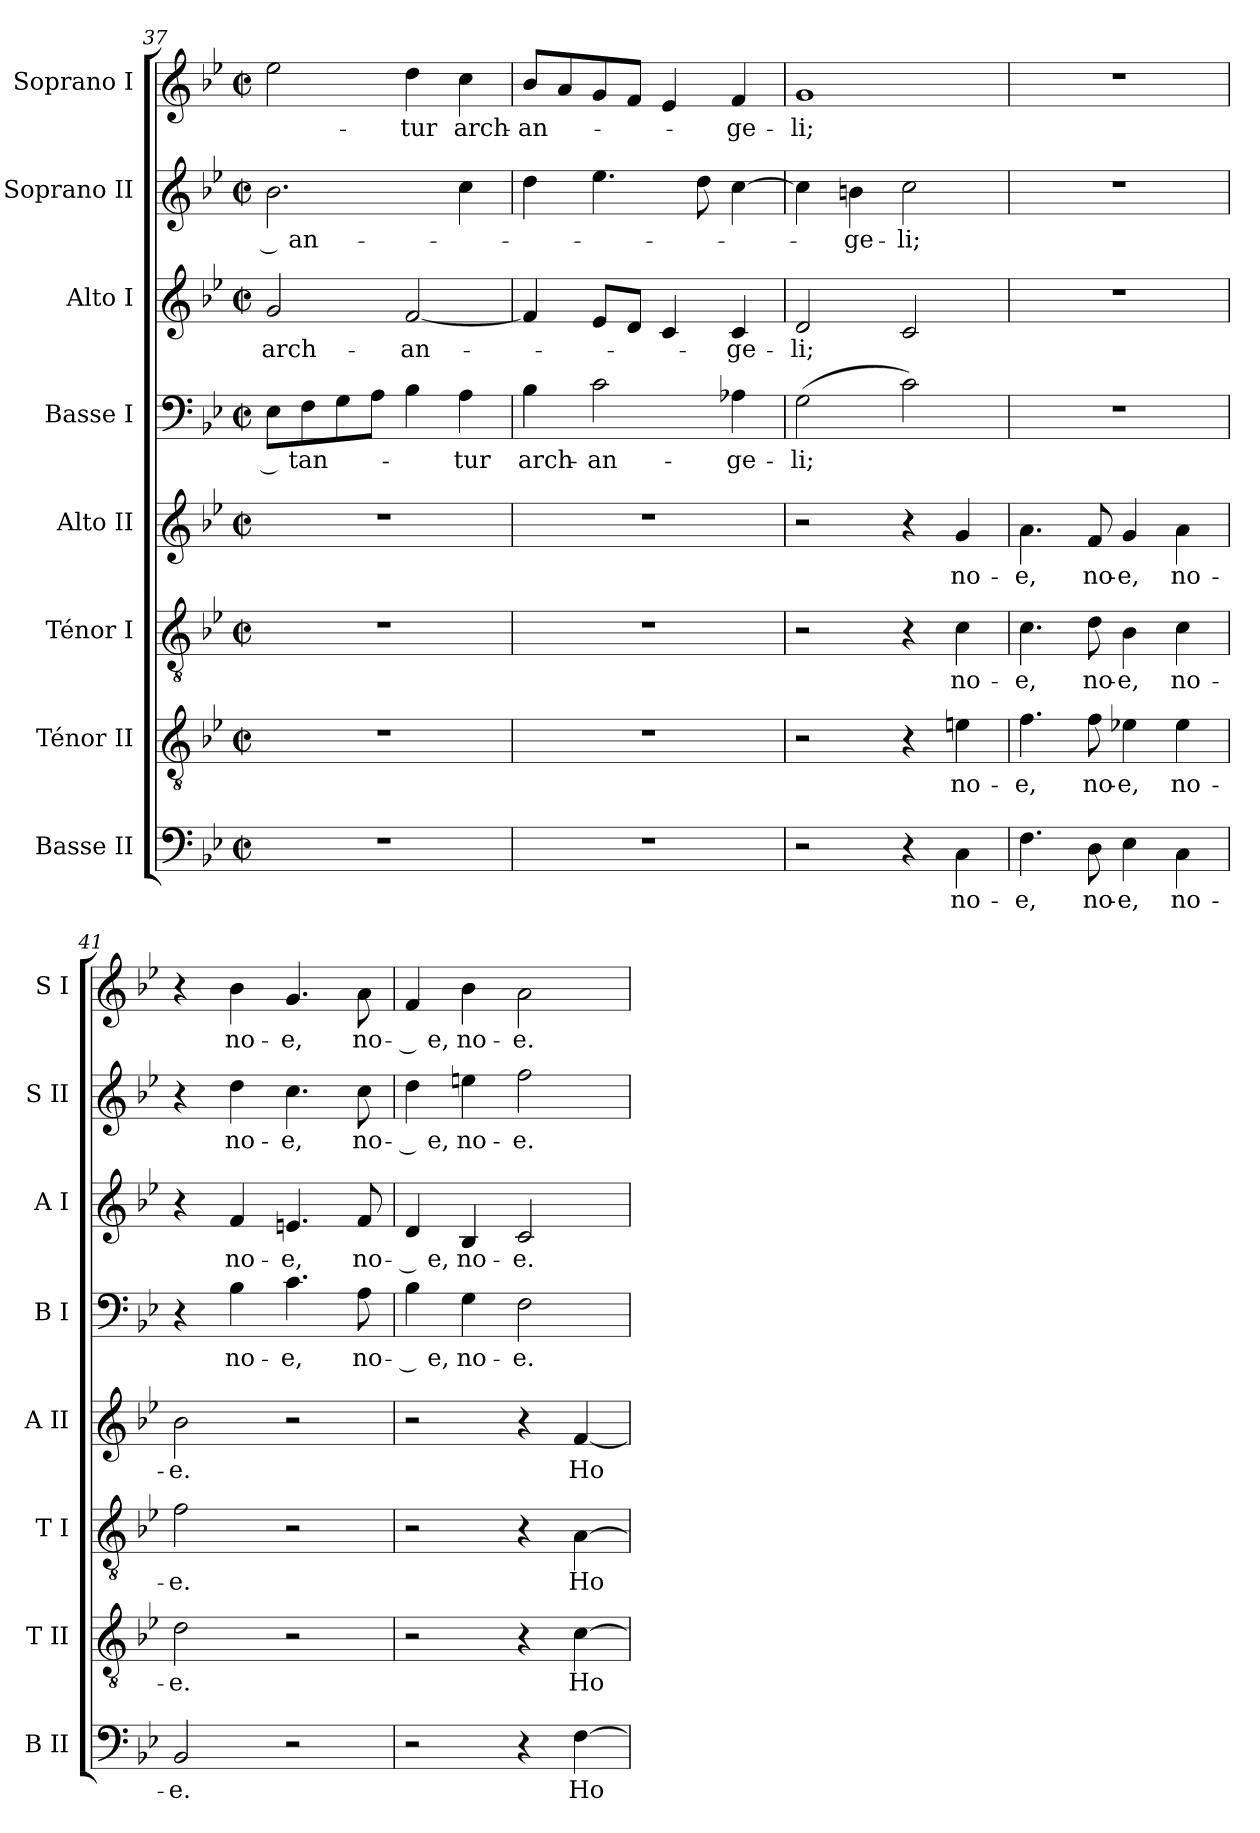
**kern	**text	**kern	**text	**kern	**text	**kern	**text	**kern	**text	**kern	**text	**kern	**text	**kern	**text
*part8	*part8	*part7	*part7	*part6	*part6	*part5	*part5	*part4	*part4	*part3	*part3	*part2	*part2	*part1	*part1
*staff8	*staff8	*staff7	*staff7	*staff6	*staff6	*staff5	*staff5	*staff4	*staff4	*staff3	*staff3	*staff2	*staff2	*staff1	*staff1
*I"Basse II	*	*I"Ténor II	*	*I"Ténor I	*	*I"Alto II	*	*I"Basse I	*	*I"Alto I	*	*I"Soprano II	*	*I"Soprano I	*
*I'B II	*	*I'T II	*	*I'T I	*	*I'A II	*	*I'B I	*	*I'A I	*	*I'S II	*	*I'S I	*
!!LO:PB:g=z
*clefF4	*	*clefGv2	*	*clefGv2	*	*clefG2	*	*clefF4	*	*clefG2	*	*clefG2	*	*clefG2	*
*k[b-e-]	*	*k[b-e-]	*	*k[b-e-]	*	*k[b-e-]	*	*k[b-e-]	*	*k[b-e-]	*	*k[b-e-]	*	*k[b-e-]	*
*M2/2	*	*M2/2	*	*M2/2	*	*M2/2	*	*M2/2	*	*M2/2	*	*M2/2	*	*M2/2	*
*met(c|)	*	*met(c|)	*	*met(c|)	*	*met(c|)	*	*met(c|)	*	*met(c|)	*	*met(c|)	*	*met(c|)	*
=37	=37	=37	=37	=37	=37	=37	=37	=37	=37	=37	=37	=37	=37	=37	=37
!	!	!	!	!	!	!	!	!	!LO:LY:b	!	!LO:LY:b	!	!LO:LY:b	!	!LO:LY:b
1r	.	1r	.	1r	.	1r	.	8E-\L	­ tan-	2g/	arch-	2.b-\	­ an-	2ee-\	-­-
.	.	.	.	.	.	.	.	8F\	.	.	.	.	.	.	.
.	.	.	.	.	.	.	.	8G\	.	.	.	.	.	.	.
.	.	.	.	.	.	.	.	8A\J	.	.	.	.	.	.	.
!	!	!	!	!	!	!	!	!	!	!	!LO:LY:b	!	!	!	!LO:LY:b
.	.	.	.	.	.	.	.	4B-\	.	[2f/	-an-	.	.	4dd\	-tur
!	!	!	!	!	!	!	!	!	!LO:LY:b	!	!	!	!	!	!LO:LY:b
.	.	.	.	.	.	.	.	4A\	-tur	.	.	4cc\	.	4cc\	arch-
=38	=38	=38	=38	=38	=38	=38	=38	=38	=38	=38	=38	=38	=38	=38	=38
!	!	!	!	!	!	!	!	!	!LO:LY:b	!	!	!	!	!	!LO:LY:b
1r	.	1r	.	1r	.	1r	.	4B-\	arch-	4f/]	.	4dd\	.	8b-/L	-an-
.	.	.	.	.	.	.	.	.	.	.	.	.	.	8a/	.
!	!	!	!	!	!	!	!	!	!LO:LY:b	!	!	!	!	!	!
.	.	.	.	.	.	.	.	2c\	-an-	8e-/L	.	4.ee-\	.	8g/	.
.	.	.	.	.	.	.	.	.	.	8d/J	.	.	.	8f/J	.
.	.	.	.	.	.	.	.	.	.	4c/	.	.	.	4e-/	.
.	.	.	.	.	.	.	.	.	.	.	.	8dd\	.	.	.
!	!	!	!	!	!	!	!	!	!LO:LY:b	!	!LO:LY:b	!	!	!	!LO:LY:b
.	.	.	.	.	.	.	.	4A-X\	-ge-	4c/	-ge-	[4cc\	.	4f/	-ge-
=39	=39	=39	=39	=39	=39	=39	=39	=39	=39	=39	=39	=39	=39	=39	=39
!	!	!	!	!	!	!	!	!	!LO:LY:b	!	!LO:LY:b	!	!	!	!LO:LY:b
2r	.	2r	.	2r	.	2r	.	(>2G\	-li;	2d/	-li;	4cc\]	.	1g	-li;
!	!	!	!	!	!	!	!	!	!	!	!	!	!LO:LY:b	!	!
.	.	.	.	.	.	.	.	.	.	.	.	4bn\	-ge-	.	.
!	!	!	!	!	!	!	!	!	!	!	!	!	!LO:LY:b	!	!
4r	.	4r	.	4r	.	4r	.	2c\)	.	2c/	.	2cc\	-li;	.	.
!	!LO:LY:b	!	!LO:LY:b	!	!LO:LY:b	!	!LO:LY:b	!	!	!	!	!	!	!	!
4C\	no-	4en\	no-	4c\	no-	4g/	no-	.	.	.	.	.	.	.	.
=40	=40	=40	=40	=40	=40	=40	=40	=40	=40	=40	=40	=40	=40	=40	=40
!	!LO:LY:b	!	!LO:LY:b	!	!LO:LY:b	!	!LO:LY:b	!	!	!	!	!	!	!	!
4.F\	-e,	4.f\	-e,	4.c\	-e,	4.a\	-e,	1r	.	1r	.	1r	.	1r	.
!	!LO:LY:b	!	!LO:LY:b	!	!LO:LY:b	!	!LO:LY:b	!	!	!	!	!	!	!	!
8D\	no-	8f\	no-	8d\	no-	8f/	no-	.	.	.	.	.	.	.	.
!	!LO:LY:b	!	!LO:LY:b	!	!LO:LY:b	!	!LO:LY:b	!	!	!	!	!	!	!	!
4E-\	-e,	4e-X\	-e,	4B-\	-e,	4g/	-e,	.	.	.	.	.	.	.	.
!	!LO:LY:b	!	!LO:LY:b	!	!LO:LY:b	!	!LO:LY:b	!	!	!	!	!	!	!	!
4C\	no-	4e-\	no-	4c\	no-	4a\	no-	.	.	.	.	.	.	.	.
=41	=41	=41	=41	=41	=41	=41	=41	=41	=41	=41	=41	=41	=41	=41	=41
!	!LO:LY:b	!	!LO:LY:b	!	!LO:LY:b	!	!LO:LY:b	!	!	!	!	!	!	!	!
2BB-/	-e.	2d\	-e.	2f\	-e.	2b-\	-e.	4r	.	4r	.	4r	.	4r	.
!	!	!	!	!	!	!	!	!	!LO:LY:b	!	!LO:LY:b	!	!LO:LY:b	!	!LO:LY:b
.	.	.	.	.	.	.	.	4B-\	no-	4f/	no-	4dd\	no-	4b-\	no-
!	!	!	!	!	!	!	!	!	!LO:LY:b	!	!LO:LY:b	!	!LO:LY:b	!	!LO:LY:b
2r	.	2r	.	2r	.	2r	.	4.c\	-e,	4.en/	-e,	4.cc\	-e,	4.g/	-e,
!	!	!	!	!	!	!	!	!	!LO:LY:b	!	!LO:LY:b	!	!LO:LY:b	!	!LO:LY:b
.	.	.	.	.	.	.	.	8A\	no-	8f/	no-	8cc\	no-	8a\	no-
=42	=42	=42	=42	=42	=42	=42	=42	=42	=42	=42	=42	=42	=42	=42	=42
!	!	!	!	!	!	!	!	!	!LO:LY:b	!	!LO:LY:b	!	!LO:LY:b	!	!LO:LY:b
2r	.	2r	.	2r	.	2r	.	4B-\	­ e,	4d/	­ e,	4dd\	­ e,	4f/	­ e,
!	!	!	!	!	!	!	!	!	!LO:LY:b	!	!LO:LY:b	!	!LO:LY:b	!	!LO:LY:b
.	.	.	.	.	.	.	.	4G\	no-	4B-/	no-	4een\	no-	4b-\	no-
!	!	!	!	!	!	!	!	!	!LO:LY:b	!	!LO:LY:b	!	!LO:LY:b	!	!LO:LY:b
4r	.	4r	.	4r	.	4r	.	2F\	-e.	2c/	-e.	2ff\	-e.	2a\	-e.
!	!LO:LY:b	!	!LO:LY:b	!	!LO:LY:b	!	!LO:LY:b	!	!	!	!	!	!	!	!
[4F\	Ho-	[4c\	Ho-	[4A\	Ho-	[4f/	Ho-	.	.	.	.	.	.	.	.
=	=	=	=	=	=	=	=	=	=	=	=	=	=	=	=
*-	*-	*-	*-	*-	*-	*-	*-	*-	*-	*-	*-	*-	*-	*-	*-
